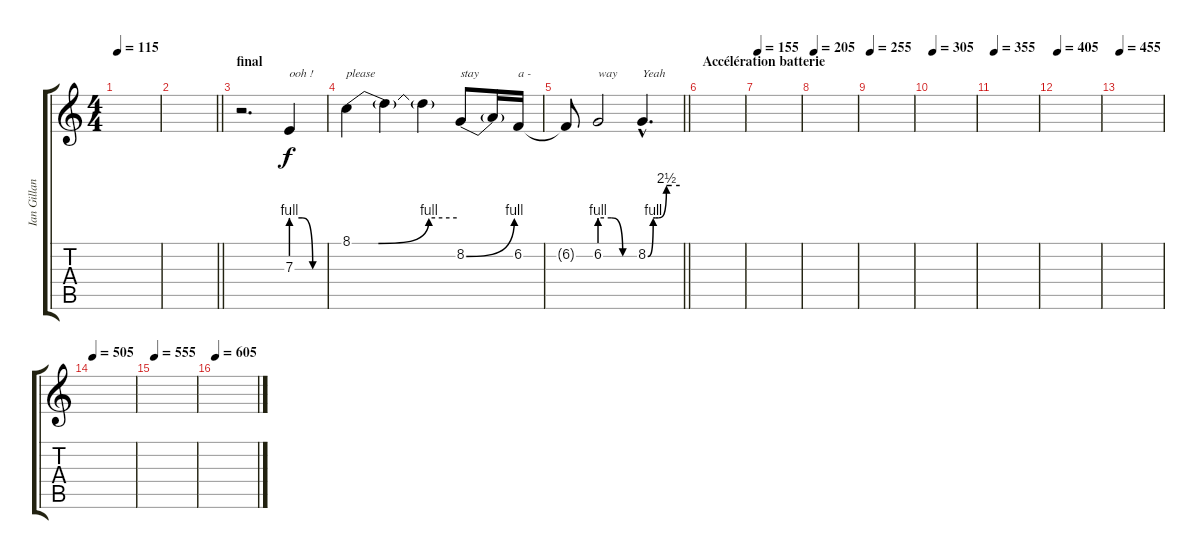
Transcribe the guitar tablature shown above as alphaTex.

\track ("Ian Gillan" "Ian Gillan") {instrument brasssection}
\staff {score tabs}
\tuning (E4 B3 G3 D3 A2 E2) {hide}
\ts (4 4)
\tempo 115
\clef g2
\ks c
|
\barLineRight lightlight
|
\section ("" "final")
r.2{d} 7.3{be (custom 0 4 20 4 40 0 60 0)}.4{txt "ooh !"} |
8.1{be (custom 0 0 15 0 44 4 60 4)}.4{txt "please"} 8.1{t}.4 8.1{t}.4 8.2{be (bend 0 0 60 4)}.8{txt "stay"} 8.2{t}.16 6.2.16{txt "a -"} |
\barLineRight lightlight
6.2{t}.8 6.2{be (custom 0 4 20 4 40 0 60 0)}.2{txt "way"} 8.2{be (custom 0 0 10 4 14 4 20 4 35 10 45 10 60 10) hac}.4{d txt "Yeah"} |
\section ("" "Accélération batterie")
|
\tempo 155
|
\tempo 205
|
\tempo 255
|
\tempo 305
|
\tempo 355
|
\tempo 405
|
\tempo 455
|
\tempo 505
|
\tempo 555
|
\tempo 605
